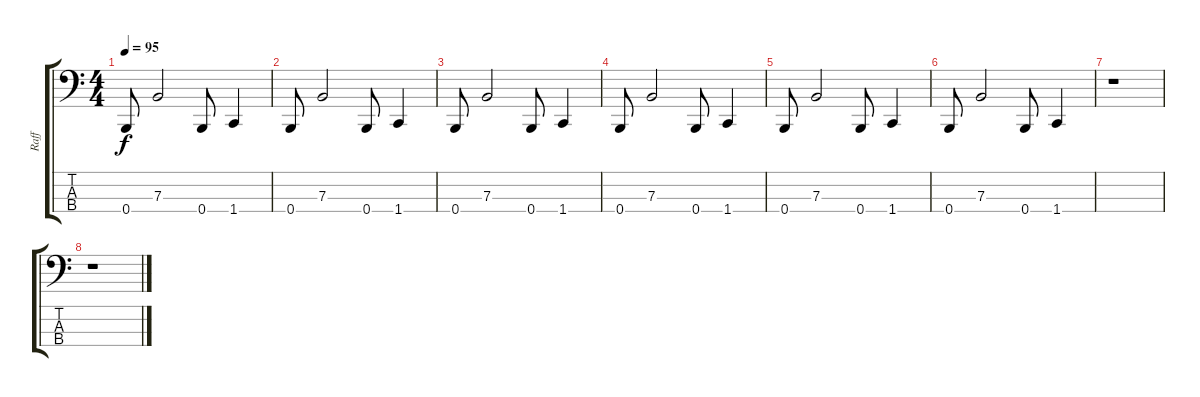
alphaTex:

\track ("Raff" "Raff") {instrument electricbassfinger}
\staff {score tabs}
\tuning (D2 A1 E1 B0) {hide}
\ts (4 4)
\tempo 95
\clef f4
\ks c
0.4.8{dy f} 7.3.2 0.4.8 1.4.4 |
0.4.8{volume 13} 7.3.2 0.4.8 1.4.4 |
0.4.8{volume 9} 7.3.2 0.4.8 1.4.4 |
0.4.8{volume 7} 7.3.2 0.4.8 1.4.4 |
0.4.8{volume 5} 7.3.2 0.4.8 1.4.4 |
0.4.8{volume 3} 7.3.2 0.4.8 1.4.4 |
r.1 |
r.1
